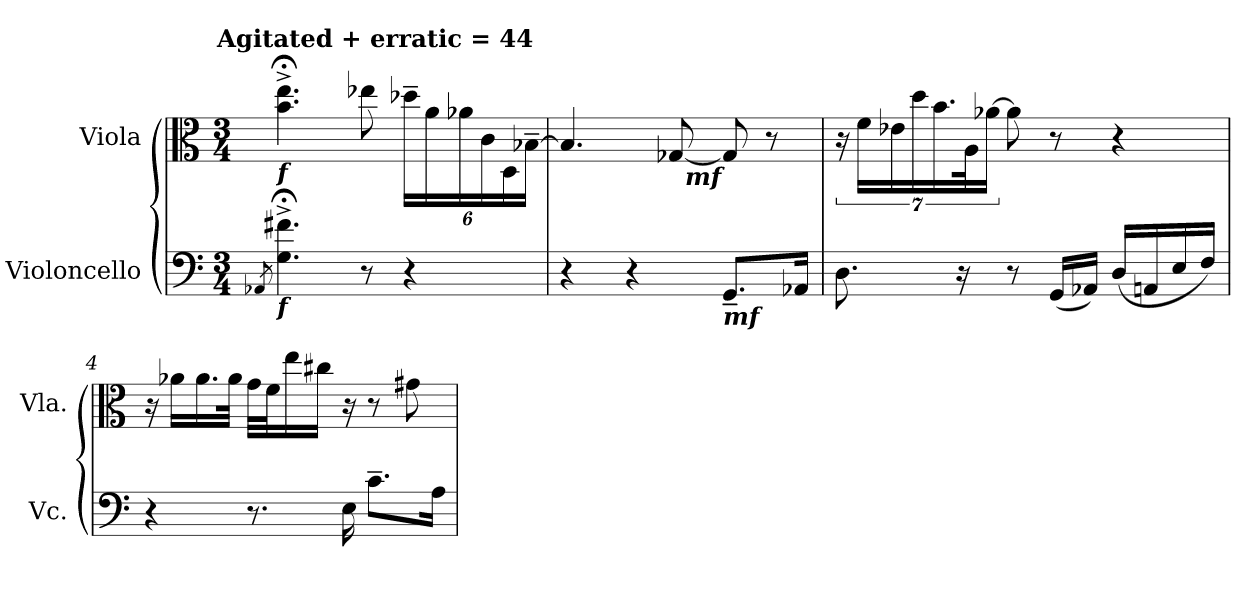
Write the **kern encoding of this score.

**kern	**kern
*part2	*part1
*staff2	*staff1
*I"Violoncello	*I"Viola
*I'Vc.	*I'Vla.
*clefF4	*clefC3
*k[]	*k[]
!!LO:TX:omd:t=Agitated + erratic  = 44
*M3/4	*M3/4
*MM44	*MM44
=1	=1
8qAA-X/	.
!	!LO:TX:b:Bi:t=f
!LO:TX:b:Bi:t=f	!
4.G;<^\ 4.f#X;<^\	4.b;<^\ 4.ee;<^\
8r	8ee-X\
4r	24dd-X~\LL
.	24a\
.	24a-X\
.	24c\
.	24D\
.	[24B-X~\JJ
=2	=2
*	*^
4r	4.B-/]	5%2ryy
4r	.	.
.	[8G-X/	.
!	!	!LO:TX:b:Bi:t=mf
.	.	5..ryy
!LO:TX:b:Bi:t=mf	!	!
8.GG~/L	8G-/]	.
.	8r	.
16AA-X/Jk	.	.
*	*v	*v
!!LO:LB:g=z
=3	=3
8.D\	28r
.	28f\LL
.	28e-X\
.	28dd\
.	28.b\
16r	.
.	56A\k
.	[28a-X\JJ
8r	8a-\]
(<16GG/LL	8r
16AA-X/JJ)	.
(<16D/LL	4r
16AAn/	.
16E/	.
16F/JJ)	.
=4	=4
4r	16r
.	16a-X\LL
.	16.a-\
.	32a-\JJk
8.r	32g\LLL
.	32f\J
.	16ee\
.	16cc#X\JJ
16E\	16r
8.c~\L	8r
.	8g#X\
16A\Jk	.
=	=
*-	*-
